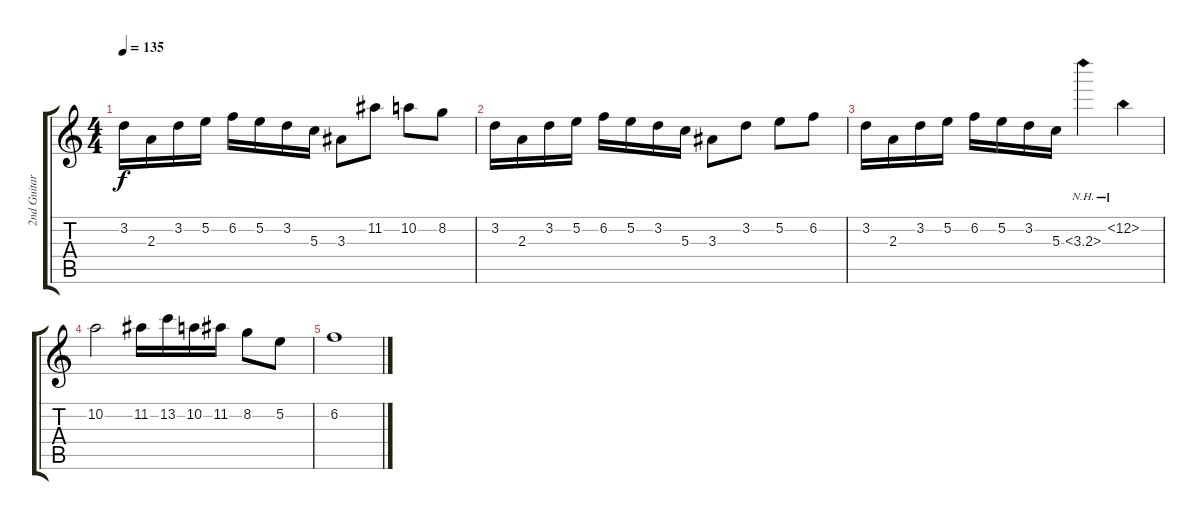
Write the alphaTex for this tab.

\track ("2nd Guitar" "2nd Guitar") {instrument distortionguitar}
\staff {score tabs}
\tuning (E4 B3 G3 D3 A2 E2) {hide}
\ts (4 4)
\tempo 135
\clef g2
\ks c
3.2.16{dy f} 2.3.16 3.2.16 5.2.16 6.2.16 5.2.16 3.2.16 5.3.16 3.3.8 11.2.8 10.2.8 8.2.8 |
3.2.16 2.3.16 3.2.16 5.2.16 6.2.16 5.2.16 3.2.16 5.3.16 3.3.8 3.2.8 5.2.8 6.2.8 |
3.2.16 2.3.16 3.2.16 5.2.16 6.2.16 5.2.16 3.2.16 5.3.16 3.3{nh}.4 11.2{nh}.4 |
10.2.2 11.2.16 13.2.16 10.2.16 11.2.16 8.2.8 5.2.8 |
6.2.1
